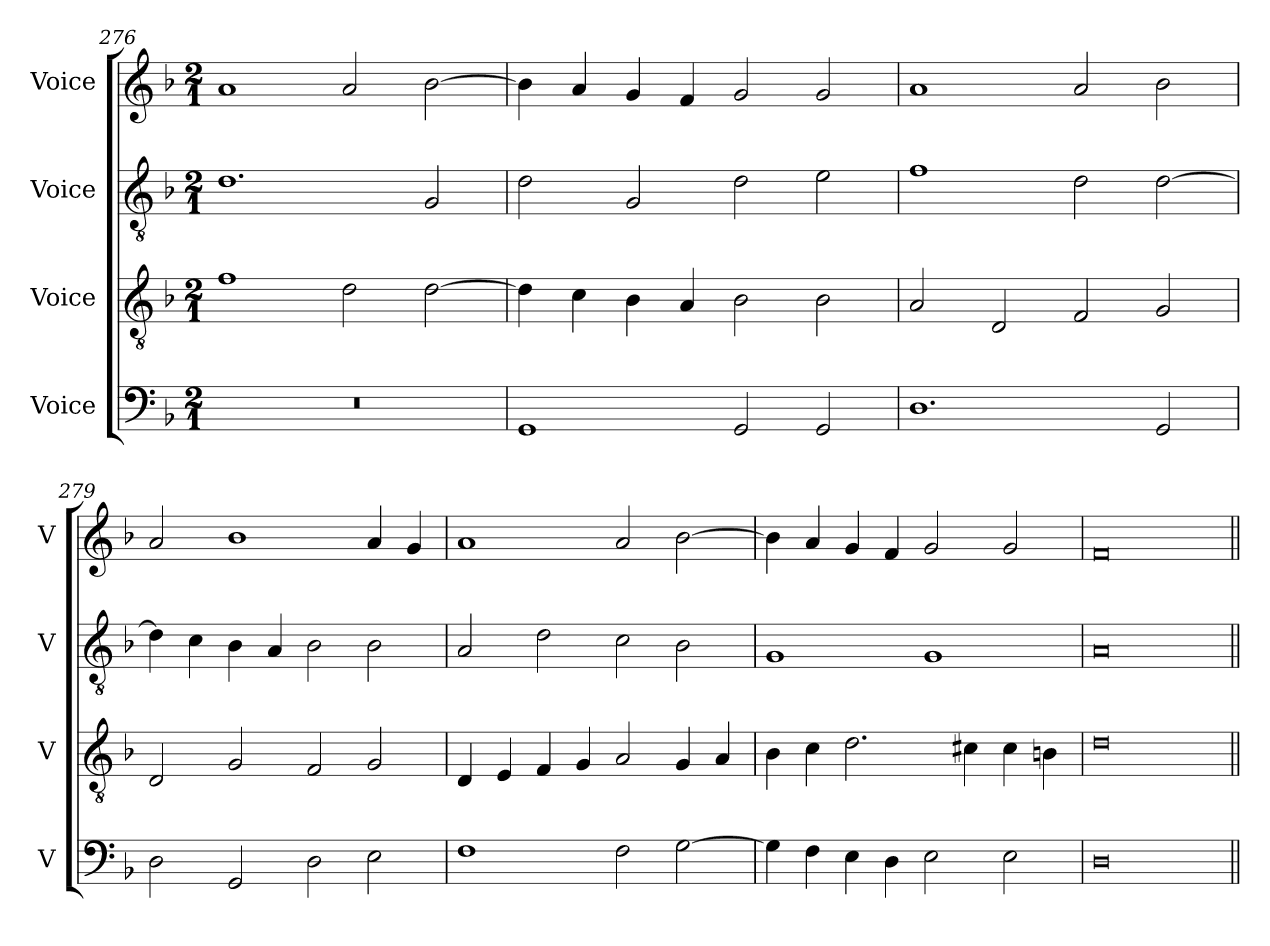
**kern	**kern	**kern	**kern
*part4	*part3	*part2	*part1
*staff4	*staff3	*staff2	*staff1
*I"Voice	*I"Voice	*I"Voice	*I"Voice
*I'V	*I'V	*I'V	*I'V
*clefF4	*clefGv2	*clefGv2	*clefG2
*k[b-]	*k[b-]	*k[b-]	*k[b-]
*M2/1	*M2/1	*M2/1	*M2/1
=276	=276	=276	=276
0r	1f	1.d	1a
.	2d\	.	2a/
.	[2d\	2G/	[2b-\
!!LO:PB:g=z
=277	=277	=277	=277
1GG	4d\]	2d\	4b-\]
.	4c\	.	4a/
.	4B-\	2G/	4g/
.	4A/	.	4f/
2GG/	2B-\	2d\	2g/
2GG/	2B-\	2e\	2g/
=278	=278	=278	=278
1.D	2A/	1f	1a
.	2D/	.	.
.	2F/	2d\	2a/
2GG/	2G/	[2d\	2b-\
=279	=279	=279	=279
2D\	2D/	4d\]	2a/
.	.	4c\	.
2GG/	2G/	4B-\	1b-
.	.	4A/	.
2D\	2F/	2B-\	.
2E\	2G/	2B-\	4a/
.	.	.	4g/
!!LO:LB:g=z
=280	=280	=280	=280
1F	4D/	2A/	1a
.	4E/	.	.
.	4F/	2d\	.
.	4G/	.	.
2F\	2A/	2c\	2a/
[2G\	4G/	2B-\	[2b-\
.	4A/	.	.
=281	=281	=281	=281
4G\]	4B-\	1G	4b-\]
4F\	4c\	.	4a/
4E\	2.d\	.	4g/
4D\	.	.	4f/
2E\	.	1G	2g/
.	4c#X\	.	.
2E\	4c#\	.	2g/
.	4Bn\	.	.
=282	=282	=282	=282
0D	0d	0A	0f
=||	=||	=||	=||
*-	*-	*-	*-
